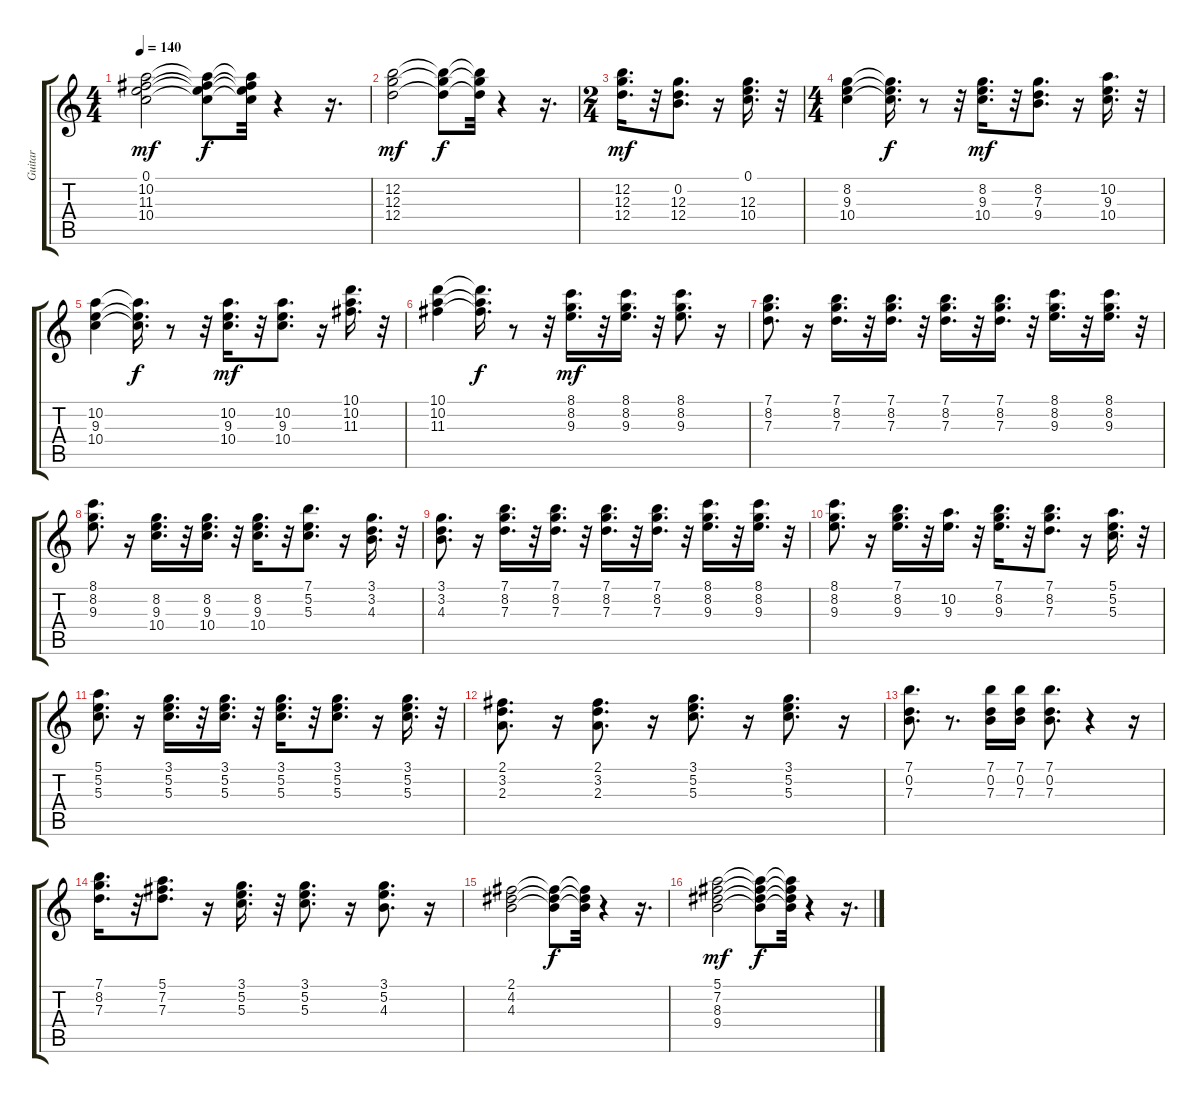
\track ("Guitar" "Guitar") {instrument overdrivenguitar}
\staff {score tabs}
\tuning (E4 B3 G3 D3 A2 E2) {hide}
\ts (4 4)
\tempo 140
\clef g2
\ks c
(0.1 10.2 11.3 10.4).2{dy mf} (0.1{t} 10.2{t} 11.3{t} 10.4{t}).8{dy f} (0.1{t} 10.2{t} 11.3{t} 10.4{t}).32 r.4 r.16{d} |
(12.2 12.3 12.4).2{dy mf} (12.2{t} 12.3{t} 12.4{t}).8{dy f} (12.2{t} 12.3{t} 12.4{t}).32 r.4 r.16{d} |
\ts (2 4)
(12.2 12.3 12.4).16{d dy mf} r.32 (0.2 12.3 12.4).8{d} r.16 (0.1 12.3 10.4).16{d} r.32 |
\ts (4 4)
(8.2 9.3 10.4).4 (8.2{t} 9.3{t} 10.4{t}).16{d dy f} r.8 r.32 (8.2 9.3 10.4).16{d dy mf} r.32 (8.2 7.3 9.4).8{d} r.16 (10.2 9.3 10.4).16{d} r.32 |
(10.2 9.3 10.4).4 (10.2{t} 9.3{t} 10.4{t}).16{d dy f} r.8 r.32 (10.2 9.3 10.4).16{d dy mf} r.32 (10.2 9.3 10.4).8{d} r.16 (10.1 10.2 11.3).16{d} r.32 |
(10.1 10.2 11.3).4 (10.1{t} 10.2{t} 11.3{t}).16{d dy f} r.8 r.32 (8.1 8.2 9.3).16{d dy mf} r.32 (8.1 8.2 9.3).16{d} r.32 (8.1 8.2 9.3).8{d} r.16 |
(7.1 8.2 7.3).8{d} r.16 (7.1 8.2 7.3).16{d} r.32 (7.1 8.2 7.3).16{d} r.32 (7.1 8.2 7.3).16{d} r.32 (7.1 8.2 7.3).16{d} r.32 (8.1 8.2 9.3).16{d} r.32 (8.1 8.2 9.3).16{d} r.32 |
(8.1 8.2 9.3).8{d} r.16 (8.2 9.3 10.4).16{d} r.32 (8.2 9.3 10.4).16{d} r.32 (8.2 9.3 10.4).16{d} r.32 (7.1 5.2 5.3).8{d} r.16 (3.1 3.2 4.3).16{d} r.32 |
(3.1 3.2 4.3).8{d} r.16 (7.1 8.2 7.3).16{d} r.32 (7.1 8.2 7.3).16{d} r.32 (7.1 8.2 7.3).16{d} r.32 (7.1 8.2 7.3).16{d} r.32 (8.1 8.2 9.3).16{d} r.32 (8.1 8.2 9.3).16{d} r.32 |
(8.1 8.2 9.3).8{d} r.16 (7.1 8.2 9.3).16{d} r.32 (10.2 9.3).16{d} r.32 (7.1 8.2 9.3).16{d} r.32 (7.1 8.2 7.3).8{d} r.16 (5.1 5.2 5.3).16{d} r.32 |
(5.1 5.2 5.3).8{d} r.16 (3.1 5.2 5.3).16{d} r.32 (3.1 5.2 5.3).16{d} r.32 (3.1 5.2 5.3).16{d} r.32 (3.1 5.2 5.3).8{d} r.16 (3.1 5.2 5.3).16{d} r.32 |
(2.1 3.2 2.3).8{d} r.16 (2.1 3.2 2.3).8{d} r.16 (3.1 5.2 5.3).8{d} r.16 (3.1 5.2 5.3).8{d} r.16 |
(7.1 0.2 7.3).8{d} r.8{d} (7.1 0.2 7.3).16 (7.1 0.2 7.3).16 (7.1 0.2 7.3).8{d} r.4 r.16 |
(7.1 8.2 7.3).16{d} r.32 (5.1 7.2 7.3).8{d} r.16 (3.1 5.2 5.3).16{d} r.32 (3.1 5.2 5.3).8{d} r.16 (3.1 5.2 4.3).8{d} r.16 |
(2.1 4.2 4.3).2 (2.1{t} 4.2{t} 4.3{t}).8{dy f} (2.1{t} 4.2{t} 4.3{t}).32 r.4 r.16{d} |
(5.1 7.2 8.3 9.4).2{dy mf} (5.1{t} 7.2{t} 8.3{t} 9.4{t}).8{dy f} (5.1{t} 7.2{t} 8.3{t} 9.4{t}).32 r.4 r.16{d}
